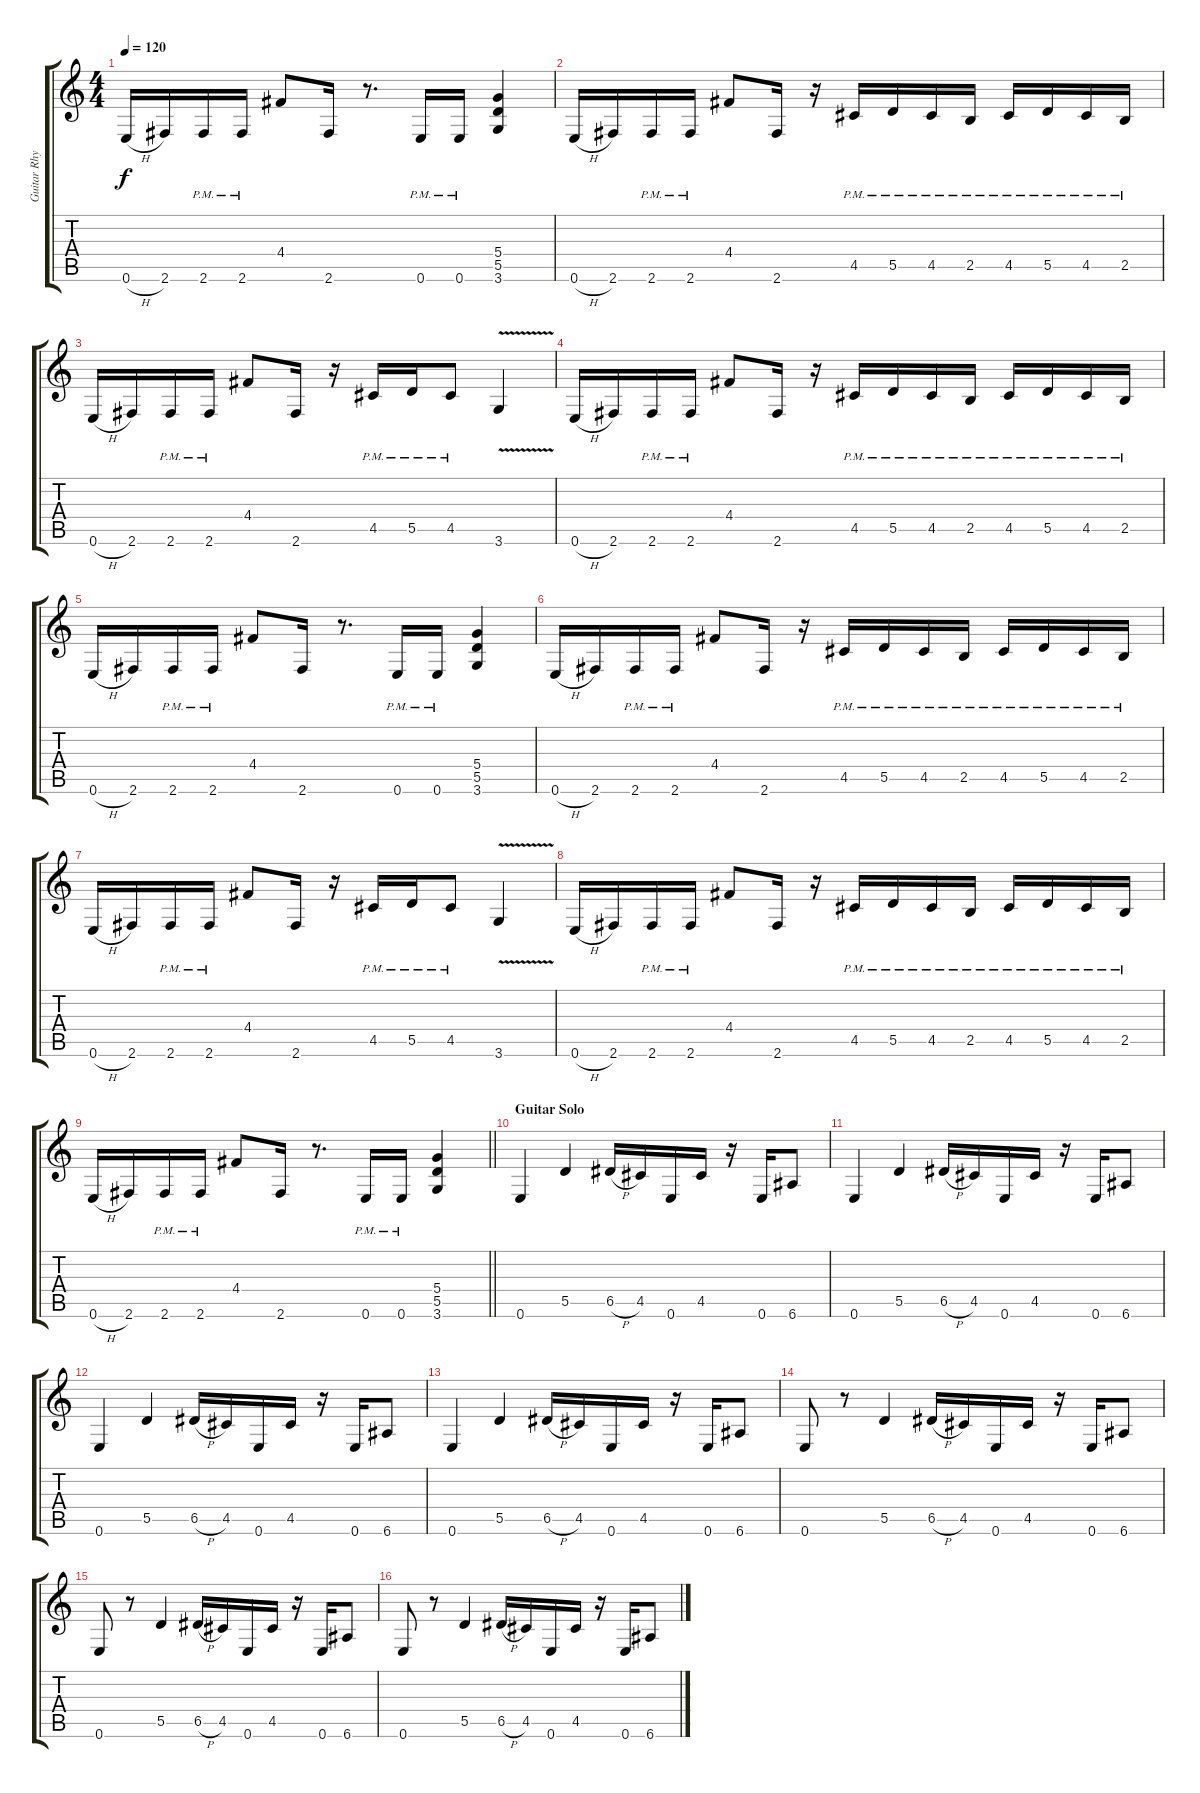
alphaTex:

\track ("Guitar Rhythm" "Guitar Rhy") {instrument overdrivenguitar}
\staff {score tabs}
\tuning (E4 B3 G3 D3 A2 E2) {hide}
\ts (4 4)
\tempo 120
\clef g2
\ks c
0.6{h}.16{dy f} 2.6.16 2.6{pm}.16 2.6{pm}.16 4.4.8 2.6.16 r.8{d} 0.6{pm}.16 0.6{pm}.16 (5.4 5.5 3.6).4 |
0.6{h}.16 2.6.16 2.6{pm}.16 2.6{pm}.16 4.4.8 2.6.16 r.16 4.5{pm}.16 5.5{pm}.16 4.5{pm}.16 2.5{pm}.16 4.5{pm}.16 5.5{pm}.16 4.5{pm}.16 2.5{pm}.16 |
0.6{h}.16 2.6.16 2.6{pm}.16 2.6{pm}.16 4.4.8 2.6.16 r.16 4.5{pm}.16 5.5{pm}.16 4.5{pm}.8 3.6{v}.4 |
0.6{h}.16 2.6.16 2.6{pm}.16 2.6{pm}.16 4.4.8 2.6.16 r.16 4.5{pm}.16 5.5{pm}.16 4.5{pm}.16 2.5{pm}.16 4.5{pm}.16 5.5{pm}.16 4.5{pm}.16 2.5{pm}.16 |
0.6{h}.16 2.6.16 2.6{pm}.16 2.6{pm}.16 4.4.8 2.6.16 r.8{d} 0.6{pm}.16 0.6{pm}.16 (5.4 5.5 3.6).4 |
0.6{h}.16 2.6.16 2.6{pm}.16 2.6{pm}.16 4.4.8 2.6.16 r.16 4.5{pm}.16 5.5{pm}.16 4.5{pm}.16 2.5{pm}.16 4.5{pm}.16 5.5{pm}.16 4.5{pm}.16 2.5{pm}.16 |
0.6{h}.16 2.6.16 2.6{pm}.16 2.6{pm}.16 4.4.8 2.6.16 r.16 4.5{pm}.16 5.5{pm}.16 4.5{pm}.8 3.6{v}.4 |
0.6{h}.16 2.6.16 2.6{pm}.16 2.6{pm}.16 4.4.8 2.6.16 r.16 4.5{pm}.16 5.5{pm}.16 4.5{pm}.16 2.5{pm}.16 4.5{pm}.16 5.5{pm}.16 4.5{pm}.16 2.5{pm}.16 |
\barLineRight lightlight
0.6{h}.16 2.6.16 2.6{pm}.16 2.6{pm}.16 4.4.8 2.6.16 r.8{d} 0.6{pm}.16 0.6{pm}.16 (5.4 5.5 3.6).4 |
\section ("" "Guitar Solo")
0.6.4 5.5.4 6.5{h}.16 4.5.16 0.6.16 4.5.16 r.16 0.6.16 6.6.8 |
0.6.4 5.5.4 6.5{h}.16 4.5.16 0.6.16 4.5.16 r.16 0.6.16 6.6.8 |
0.6.4 5.5.4 6.5{h}.16 4.5.16 0.6.16 4.5.16 r.16 0.6.16 6.6.8 |
0.6.4 5.5.4 6.5{h}.16 4.5.16 0.6.16 4.5.16 r.16 0.6.16 6.6.8 |
0.6.8 r.8 5.5.4 6.5{h}.16 4.5.16 0.6.16 4.5.16 r.16 0.6.16 6.6.8 |
0.6.8 r.8 5.5.4 6.5{h}.16 4.5.16 0.6.16 4.5.16 r.16 0.6.16 6.6.8 |
0.6.8 r.8 5.5.4 6.5{h}.16 4.5.16 0.6.16 4.5.16 r.16 0.6.16 6.6.8
